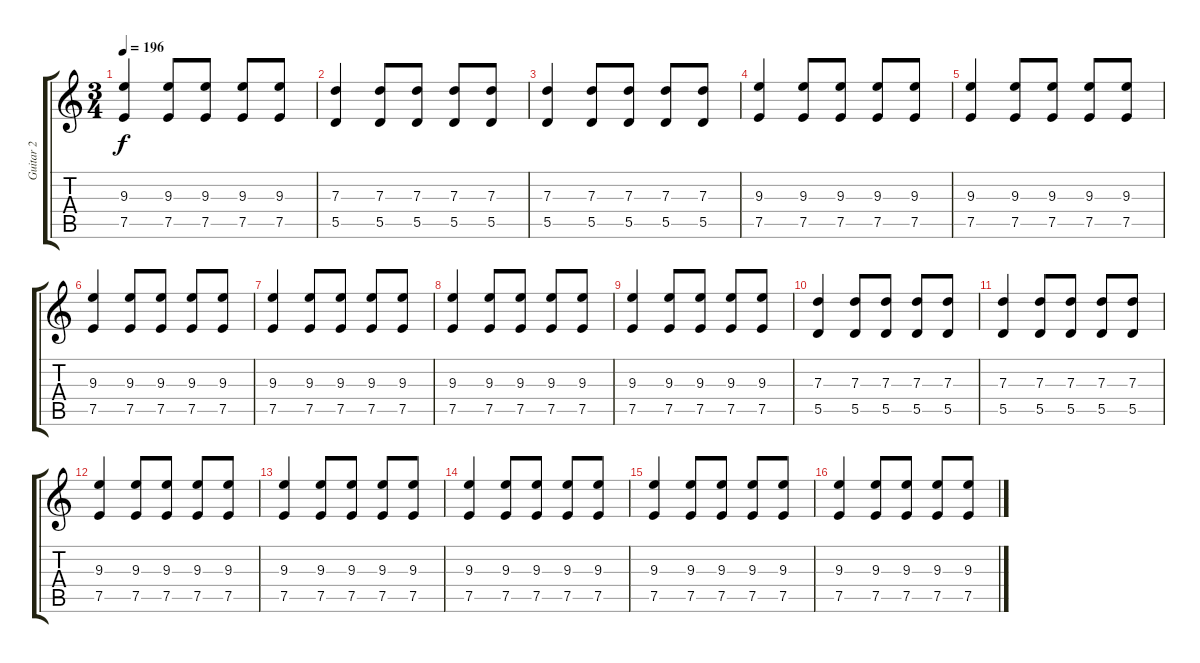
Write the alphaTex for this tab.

\track ("Guitar 2" "Guitar 2") {instrument distortionguitar}
\staff {score tabs}
\tuning (E4 B3 G3 D3 A2 E2) {hide}
\ts (3 4)
\tempo 196
\clef g2
\ks c
(9.3 7.5).4{dy f volume 14} (9.3 7.5).8 (9.3 7.5).8 (9.3 7.5).8 (9.3 7.5).8 |
(7.3 5.5).4 (7.3 5.5).8 (7.3 5.5).8 (7.3 5.5).8 (7.3 5.5).8 |
(7.3 5.5).4 (7.3 5.5).8 (7.3 5.5).8 (7.3 5.5).8 (7.3 5.5).8 |
(9.3 7.5).4 (9.3 7.5).8 (9.3 7.5).8 (9.3 7.5).8 (9.3 7.5).8 |
(9.3 7.5).4 (9.3 7.5).8 (9.3 7.5).8 (9.3 7.5).8 (9.3 7.5).8 |
(9.3 7.5).4{volume 14} (9.3 7.5).8 (9.3 7.5).8 (9.3 7.5).8 (9.3 7.5).8 |
(9.3 7.5).4{volume 14} (9.3 7.5).8 (9.3 7.5).8 (9.3 7.5).8 (9.3 7.5).8 |
(9.3 7.5).4{volume 14} (9.3 7.5).8 (9.3 7.5).8 (9.3 7.5).8 (9.3 7.5).8 |
(9.3 7.5).4{volume 14} (9.3 7.5).8 (9.3 7.5).8 (9.3 7.5).8 (9.3 7.5).8 |
(7.3 5.5).4 (7.3 5.5).8 (7.3 5.5).8 (7.3 5.5).8 (7.3 5.5).8 |
(7.3 5.5).4 (7.3 5.5).8 (7.3 5.5).8 (7.3 5.5).8 (7.3 5.5).8 |
(9.3 7.5).4 (9.3 7.5).8 (9.3 7.5).8 (9.3 7.5).8 (9.3 7.5).8 |
(9.3 7.5).4 (9.3 7.5).8 (9.3 7.5).8 (9.3 7.5).8 (9.3 7.5).8 |
(9.3 7.5).4{volume 14} (9.3 7.5).8 (9.3 7.5).8 (9.3 7.5).8 (9.3 7.5).8 |
(9.3 7.5).4{volume 14} (9.3 7.5).8 (9.3 7.5).8 (9.3 7.5).8 (9.3 7.5).8 |
(9.3 7.5).4{volume 14} (9.3 7.5).8 (9.3 7.5).8 (9.3 7.5).8 (9.3 7.5).8
